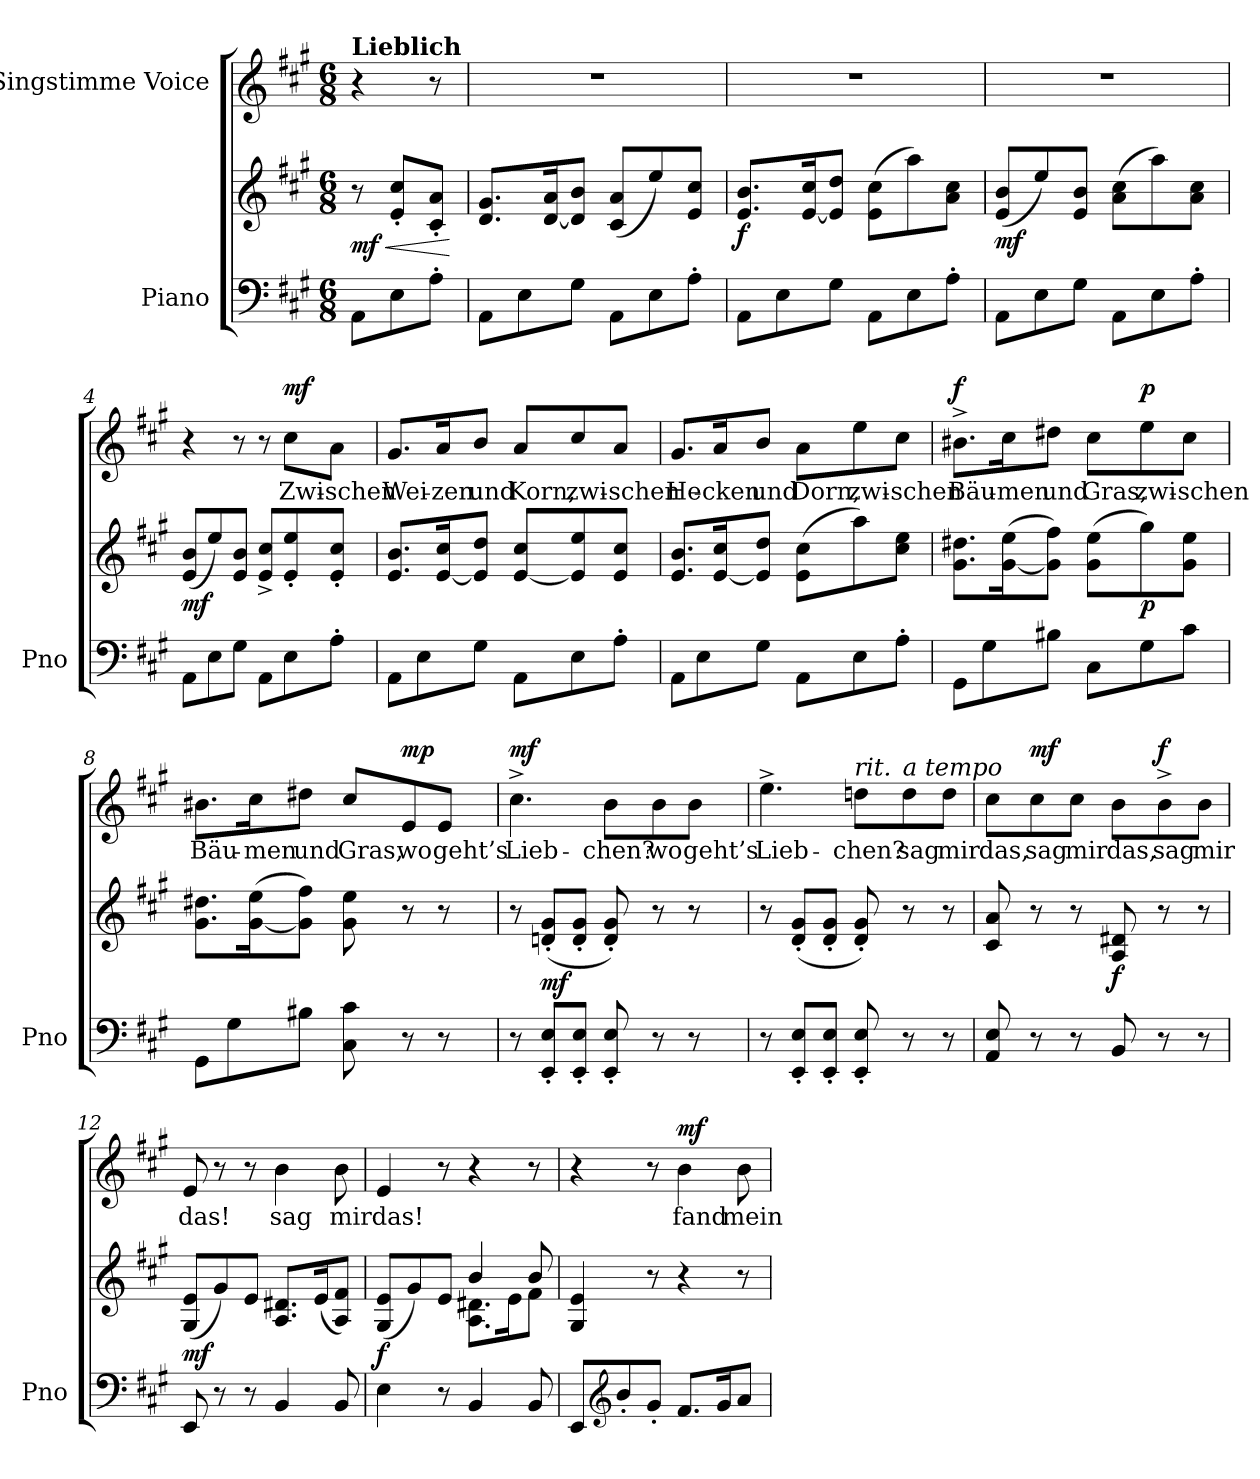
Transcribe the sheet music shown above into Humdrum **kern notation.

**kern	**kern	**dynam	**kern	**text	**dynam
*part2	*part2	*part2	*part1	*part1	*part1
*staff3	*staff2	*staff2/3	*staff1	*staff1	*staff1
*I"Piano	*	*	*I"Singstimme Voice	*	*
*I'Pno	*	*	*	*	*
*clefF4	*clefG2	*	*clefG2	*	*
*k[f#c#g#]	*k[f#c#g#]	*	*k[f#c#g#]	*	*
*M6/8	*M6/8	*	*M6/8	*	*
=	=	=	=	=	=
!	!	!	!LO:TX:a:B:t=Lieblich	!	!
!	!	!LO:HP:b	!	!	!
!	!	!LO:DY:n=1:b	!	!	!
8AA\L	8r	< mf	4r	.	.
8E\	8e/' 8cc#/'L	.	.	.	.
8A'\J	8c#/' 8a/'J	.	8r	.	.
.	.	[	.	.	.
=1	=1	=1	=1	=1	=1
8AA\L	8.d/ 8.g#/L	.	2.r	.	.
8E\	.	.	.	.	.
.	[16d/ 16a/K	.	.	.	.
8G#\J	8d/] 8b/J	.	.	.	.
8AA\L	(<8c#/ 8a/L	.	.	.	.
8E\	8ee/)	.	.	.	.
8A'\J	8e/ 8cc#/J	.	.	.	.
=2	=2	=2	=2	=2	=2
!	!	!LO:DY:b	!	!	!
8AA\L	8.e/ 8.b/L	f	2.r	.	.
8E\	.	.	.	.	.
.	[16e/ 16cc#/K	.	.	.	.
8G#\J	8e/] 8dd/J	.	.	.	.
8AA\L	(>8e\ 8cc#\L	.	.	.	.
8E\	8aa\)	.	.	.	.
8A'\J	8a\ 8cc#\J	.	.	.	.
=3	=3	=3	=3	=3	=3
!	!	!LO:DY:b	!	!	!
8AA\L	(<8e/ 8b/L	mf	2.r	.	.
8E\	8ee/)	.	.	.	.
8G#\J	8e/ 8b/J	.	.	.	.
8AA\L	(>8a\ 8cc#\L	.	.	.	.
8E\	8aa\)	.	.	.	.
8A'\J	8a\ 8cc#\J	.	.	.	.
!!LO:LB:g=z
=4	=4	=4	=4	=4	=4
!	!	!LO:DY:b	!	!	!
8AA\L	(<8e/ 8b/L	mf	4r	.	.
8E\	8ee/)	.	.	.	.
8G#\J	8e/ 8b/J	.	8r	.	.
8AA\L	8e/^ 8cc#/^L	.	8r	.	.
!	!	!	!	!LO:LY:b	!LO:DY:a
8E\	8e/' 8ee/'	.	8cc#\L	Zwi-	mf
!	!	!	!	!LO:LY:b	!
8A'\J	8e/' 8cc#/'J	.	8a\J	-schen	.
=5	=5	=5	=5	=5	=5
!	!	!	!	!LO:LY:b	!
8AA\L	8.e/ 8.b/L	.	8.g#/L	Wei-	.
8E\	.	.	.	.	.
!	!	!	!	!LO:LY:b	!
.	[16e/ 16cc#/K	.	16a/K	-zen	.
!	!	!	!	!LO:LY:b	!
8G#\J	8e/] 8dd/J	.	8b/J	und	.
!	!	!	!	!LO:LY:b	!
8AA\L	[8e/ 8cc#/L	.	8a/L	Korn,	.
!	!	!	!	!LO:LY:b	!
8E\	8e/] 8ee/	.	8cc#/	zwi-	.
!	!	!	!	!LO:LY:b	!
8A'\J	8e/ 8cc#/J	.	8a/J	-schen	.
=6	=6	=6	=6	=6	=6
!	!	!	!	!LO:LY:b	!
8AA\L	8.e/ 8.b/L	.	8.g#/L	He-	.
8E\	.	.	.	.	.
!	!	!	!	!LO:LY:b	!
.	[16e/ 16cc#/K	.	16a/K	-cken	.
!	!	!	!	!LO:LY:b	!
8G#\J	8e/] 8dd/J	.	8b/J	und	.
!	!	!	!	!LO:LY:b	!
8AA\L	(>8e\ 8cc#\L	.	8a\L	Dorn,	.
!	!	!	!	!LO:LY:b	!
8E\	8aa\)	.	8ee\	zwi-	.
!	!	!	!	!LO:LY:b	!
8A'\J	8cc#\ 8ee\J	.	8cc#\J	-schen	.
!!LO:LB:g=z
=7	=7	=7	=7	=7	=7
!	!	!	!	!LO:LY:b	!LO:DY:a
8GG#\L	8.g#\ 8.dd#X\L	.	8.b#X^\L	Bäu-	f
8G#\	.	.	.	.	.
!	!	!	!	!LO:LY:b	!
.	(>[16g#\ 16ee\K	.	16cc#\K	-men	.
!	!	!	!	!LO:LY:b	!
8B#X\J	8g#\] 8ff#\J)	.	8dd#X\J	und	.
!	!	!	!	!LO:LY:b	!
8C#\L	(>8g#\ 8ee\L	.	8cc#\L	Gras,	.
!	!	!LO:DY:b	!	!LO:LY:b	!LO:DY:a
8G#\	8gg#\)	p	8ee\	zwi-	p
!	!	!	!	!LO:LY:b	!
8c#\J	8g#\ 8ee\J	.	8cc#\J	-schen	.
=8	=8	=8	=8	=8	=8
!	!	!	!	!LO:LY:b	!
8GG#\L	8.g#\ 8.dd#X\L	.	8.b#X\L	Bäu-	.
8G#\	.	.	.	.	.
!	!	!	!	!LO:LY:b	!
.	(>[16g#\ 16ee\K	.	16cc#\K	-men	.
!	!	!	!	!LO:LY:b	!
8B#X\J	8g#\] 8ff#\J)	.	8dd#X\J	und	.
!	!	!	!	!LO:LY:b	!
8C#\ 8c#\	8g#\ 8ee\	.	8cc#/L	Gras,	.
!	!	!	!	!LO:LY:b	!LO:DY:a
8r	8r	.	8e/	wo	mp
!	!	!	!	!LO:LY:b	!
8r	8r	.	8e/J	geht’s	.
!!LO:LB:g=z
=9	=9	=9	=9	=9	=9
!	!	!	!	!LO:LY:b	!LO:DY:a
8r	8r	.	4.cc#^\	Lieb-	mf
!	!	!LO:DY:b	!	!	!
8EE/' 8E/'L	(<8dn/' 8g#/'L	mf	.	.	.
8EE/' 8E/'J	8d/' 8g#/'J	.	.	.	.
!	!	!	!	!LO:LY:b	!
8EE/' 8E/'	8d/' 8g#/')	.	8b\L	-chen?	.
!	!	!	!	!LO:LY:b	!
8r	8r	.	8b\	wo	.
!	!	!	!	!LO:LY:b	!
8r	8r	.	8b\J	geht’s	.
=10	=10	=10	=10	=10	=10
!	!	!	!	!LO:LY:b	!
*	*	*	*^	*	*
8r	8r	.	4.ee^\	8ryy	Lieb-	.
*	*	*	*MM100	*	*	*
8EE/' 8E/'L	(<8d/' 8g#/'L	.	.	2ryy	.	.
8EE/' 8E/'J	8d/' 8g#/'J	.	.	.	.	.
!	!	!	!LO:TX:a:i:t=rit.	!	!	!
!	!	!	!	!	!LO:LY:b	!
8EE/' 8E/'	8d/' 8g#/')	.	8ddn\L	.	-chen?	.
*	*	*	*MM120	*	*	*
!	!	!	!LO:TX:a:i:t=a tempo	!	!	!
!	!	!	!	!	!LO:LY:b	!
8r	8r	.	8dd\	.	sag	.
!	!	!	!	!	!LO:LY:b	!
8r	8r	.	8dd\J	8ryy	mir	.
=11	=11	=11	=11	=11	=11	=11
!	!	!	!	!	!LO:LY:b	!
*	*	*	*v	*v	*	*
8AA/ 8E/	8c#/ 8a/	.	8cc#\L	das,	.
!	!	!	!	!LO:LY:b	!LO:DY:a
8r	8r	.	8cc#\	sag	mf
!	!	!	!	!LO:LY:b	!
8r	8r	.	8cc#\J	mir	.
!	!	!LO:DY:b	!	!LO:LY:b	!
8BB/	8A/ 8d#X/	f	8b\L	das,	.
!	!	!	!	!LO:LY:b	!LO:DY:a
8r	8r	.	8b^\	sag	f
!	!	!	!	!LO:LY:b	!
8r	8r	.	8b\J	mir	.
!!LO:PB:g=z
=12	=12	=12	=12	=12	=12
!	!	!LO:DY:b	!	!LO:LY:b	!
8EE/	(<8G#/ 8e/L	mf	8e/	das!	.
8r	8g#/)	.	8r	.	.
8r	8e/J	.	8r	.	.
!	!	!	!	!LO:LY:b	!
4BB/	8.A/ 8.d#X/L	.	4b\	sag	.
.	(<16e/K	.	.	.	.
!	!	!	!	!LO:LY:b	!
8BB/	8A/ 8f#/J)	.	8b\	mir	.
=13	=13	=13	=13	=13	=13
*	*^	*	*	*	*
!	!	!	!LO:DY:b	!	!LO:LY:b	!
4E\	(<8G#/ 8e/L	4.ryy	f	4e/	das!	.
.	8g#/)	.	.	.	.	.
8r	8e/J	.	.	8r	.	.
4BB/	4b/	8.A\ 8.d#X\L	.	4r	.	.
.	.	16e\K	.	.	.	.
8BB/	8b/	8f#\J	.	8r	.	.
*	*v	*v	*	*	*	*
=14	=14	=14	=14	=14	=14
8EE/L	4G#/ 4e/	.	4r	.	.
*clefG2	*	*	*	*	*
8b'/	.	.	.	.	.
8g#'/J	8r	.	8r	.	.
!	!	!	!	!LO:LY:b	!LO:DY:a
8.f#/L	4r	.	4b\	fand	mf
16g#/K	.	.	.	.	.
!	!	!	!	!LO:LY:b	!
8a/J	8r	.	8b\	mein	.
=	=	=	=	=	=
*-	*-	*-	*-	*-	*-
